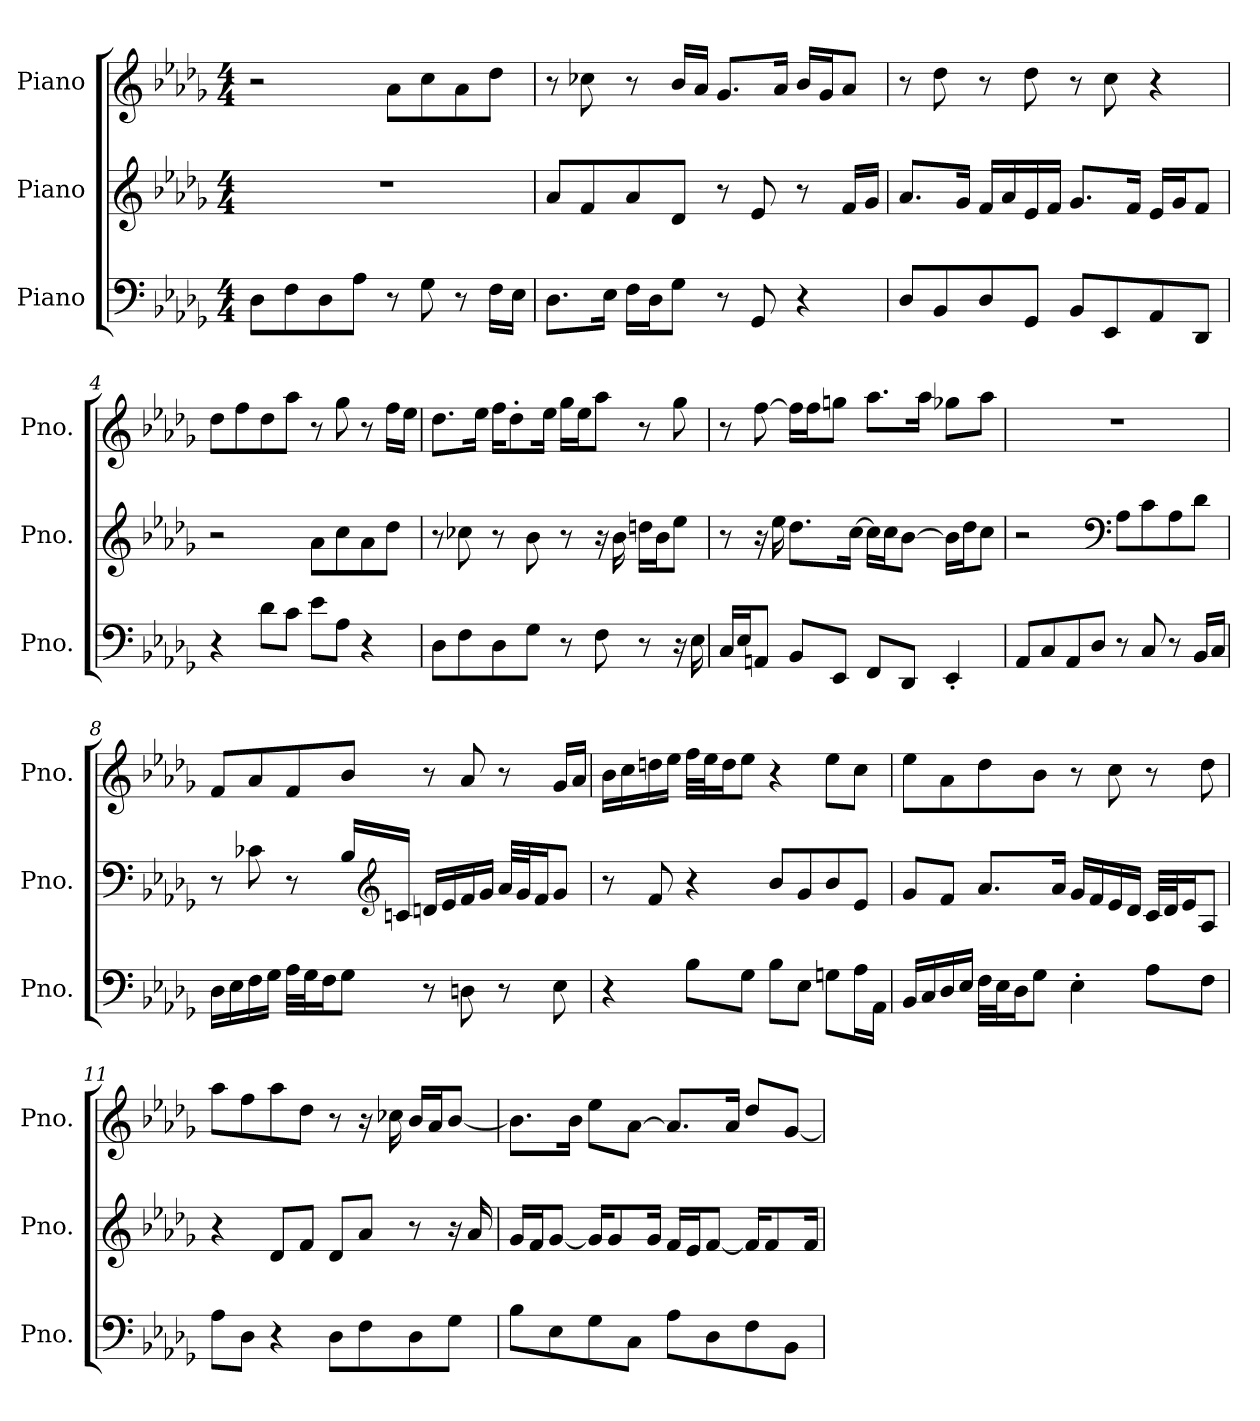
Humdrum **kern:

**kern	**kern	**kern
*part3	*part2	*part1
*staff3	*staff2	*staff1
*I"Piano	*I"Piano	*I"Piano
*I'Pno.	*I'Pno.	*I'Pno.
*clefF4	*clefG2	*clefG2
*k[b-e-a-d-g-]	*k[b-e-a-d-g-]	*k[b-e-a-d-g-]
*M4/4	*M4/4	*M4/4
*MM86	*MM86	*MM86
=1	=1	=1
8D-\L	1r	2r
8F\	.	.
8D-\	.	.
8A-\J	.	.
8r	.	8a-\L
8G-\	.	8cc\
8r	.	8a-\
16F\LL	.	8dd-\J
16E-\JJ	.	.
=2	=2	=2
8.D-\L	8a-/L	8r
.	8f/	8cc-X\
16E-\Jk	.	.
16F\LL	8a-/	8r
16D-\J	.	.
8G-\J	8d-/J	16b-/LL
.	.	16a-/JJ
8r	8r	8.g-/L
8GG-/	8e-/	.
.	.	16a-/Jk
4r	8r	16b-/LL
.	.	16g-/J
.	16f/LL	8a-/J
.	16g-/JJ	.
=3	=3	=3
8D-/L	8.a-/L	8r
8BB-/	.	8dd-\
.	16g-/Jk	.
8D-/	16f/LL	8r
.	16a-/	.
8GG-/J	16e-/	8dd-\
.	16f/JJ	.
8BB-/L	8.g-/L	8r
8EE-/	.	8cc\
.	16f/Jk	.
8AA-/	16e-/LL	4r
.	16g-/J	.
8DD-/J	8f/J	.
!!LO:LB:g=z
=4	=4	=4
4r	2r	8dd-\L
.	.	8ff\
8d-\L	.	8dd-\
8c\J	.	8aa-\J
8e-\L	8a-\L	8r
8A-\J	8cc\	8gg-\
4r	8a-\	8r
.	8dd-\J	16ff\LL
.	.	16ee-\JJ
=5	=5	=5
8D-\L	8r	8.dd-\L
8F\	8cc-X\	.
.	.	16ee-\Jk
8D-\	8r	16ff\KL
.	.	8dd-'\
8G-\J	8b-\	.
.	.	16ee-\Jk
8r	8r	16gg-\LL
.	.	16ee-\J
8F\	16r	8aa-\J
.	16b-\	.
8r	16ddn\LL	8r
.	16b-\J	.
16r	8ee-\J	8gg-\
16E-\	.	.
=6	=6	=6
16C/LL	8r	8r
16E-/J	.	.
8AAn/J	16r	[8ff\
.	16ee-\	.
8BB-/L	8.dd-\L	16ff\LL]
.	.	16ff\J
8EE-/J	.	8ggn\J
.	[16cc\Jk	.
8FF/L	16cc\LL]	8.aa-\L
.	16cc\J	.
8DD-/J	[8b-\J	.
.	.	16aa-\Jk
4EE-'/	16b-\LL]	8gg-X\L
.	16dd-\J	.
.	8cc\J	8aa-\J
!!LO:LB:g=z
=7	=7	=7
8AA-/L	2r	1r
8C/	.	.
8AA-/	.	.
8D-/J	.	.
*	*clefF4	*
8r	8A-\L	.
8C/	8c\	.
8r	8A-\	.
16BB-/LL	8d-\J	.
16C/JJ	.	.
=8	=8	=8
16D-\LL	8r	8f/L
16E-\	.	.
16F\	8c-X\	8a-/
16G-\JJ	.	.
32A-\LLL	8r	8f/
32G-\J	.	.
16F\J	.	.
8G-\J	16B-/LL	8b-/J
*	*clefG2	*
.	16cn/JJ	.
8r	16dn/LL	8r
.	16e-/	.
8Dn\	16f/	8a-/
.	16g-/JJ	.
8r	32a-/LLL	8r
.	32g-/J	.
.	16f/J	.
8E-\	8g-/J	16g-/LL
.	.	16a-/JJ
!!LO:LB:g=z
=9	=9	=9
4r	8r	16b-\LL
.	.	16cc\
.	8f/	16ddn\
.	.	16ee-\JJ
8B-\L	4r	32ff\LLL
.	.	32ee-\J
.	.	16dd\J
8G-\J	.	8ee-\J
8B-\L	8b-/L	4r
8E-\J	8g-/	.
8Gn\L	8b-/	8ee-\L
16A-\L	8e-/J	8cc\J
16AA-\JJ	.	.
=10	=10	=10
16BB-/LL	8g-/L	8ee-\L
16C/	.	.
16D-/	8f/J	8a-\
16E-/JJ	.	.
32F\LLL	8.a-/L	8dd-\
32E-\J	.	.
16D-\J	.	.
8G-\J	.	8b-\J
.	16a-/Jk	.
4E-'\	16g-/LL	8r
.	16f/	.
.	16e-/	8cc\
.	16d-/JJ	.
8A-\L	32c/LLL	8r
.	32d-/J	.
.	16e-/J	.
8F\J	8A-/J	8dd-\
=11	=11	=11
8A-\L	4r	8aa-\L
8D-\J	.	8ff\
4r	8d-/L	8aa-\
.	8f/J	8dd-\J
8D-\L	8d-/L	8r
8F\	8a-/J	16r
.	.	16cc-X\
8D-\	8r	16b-/LL
.	.	16a-/J
8G-\J	16r	[8b-/J
.	16a-/	.
!!LO:PB:g=z
=12	=12	=12
8B-\L	16g-/LL	8.b-\L]
.	16f/J	.
8E-\	[8g-/J	.
.	.	16b-\Jk
8G-\	16g-/KL]	8ee-\L
.	8g-/	.
8C\J	.	[8a-\J
.	16g-/Jk	.
8A-\L	16f/LL	8.a-/L]
.	16e-/J	.
8D-\	[8f/J	.
.	.	16a-/Jk
8F\	16f/KL]	8dd-/L
.	8f/	.
8BB-\J	.	[8g-/J
.	16f/Jk	.
=	=	=
*-	*-	*-
